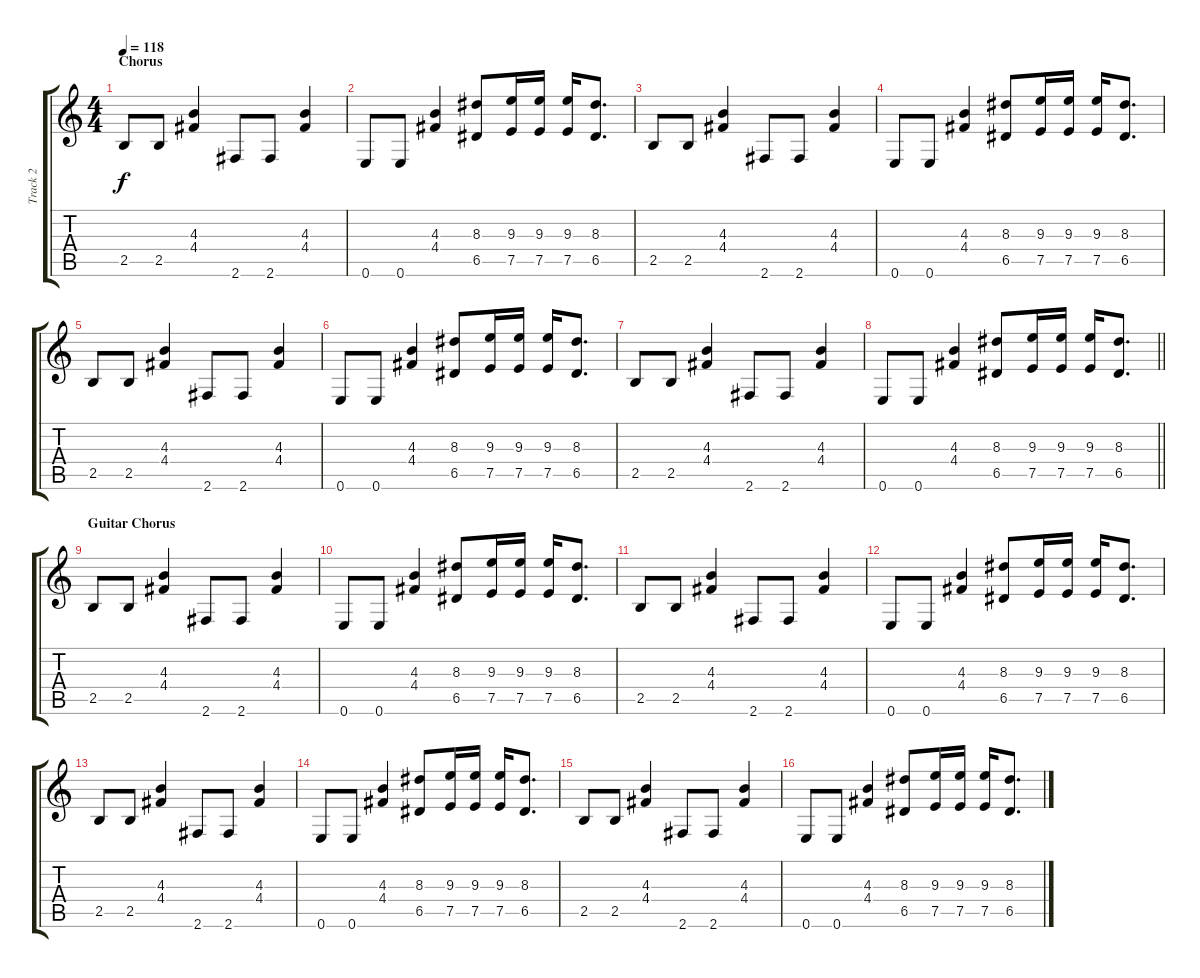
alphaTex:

\track ("Track 2" "Track 2") {instrument distortionguitar}
\staff {score tabs}
\tuning (E4 B3 G3 D3 A2 E2) {hide}
\ts (4 4)
\section ("" "Chorus")
\tempo 118
\clef g2
\ks c
2.5.8{dy f} 2.5.8 (4.3 4.4).4 2.6.8 2.6.8 (4.3 4.4).4 |
0.6.8 0.6.8 (4.3 4.4).4 (8.3 6.5).8 (9.3 7.5).16 (9.3 7.5).16 (9.3 7.5).16 (8.3 6.5).8{d} |
2.5.8 2.5.8 (4.3 4.4).4 2.6.8 2.6.8 (4.3 4.4).4 |
0.6.8 0.6.8 (4.3 4.4).4 (8.3 6.5).8 (9.3 7.5).16 (9.3 7.5).16 (9.3 7.5).16 (8.3 6.5).8{d} |
2.5.8 2.5.8 (4.3 4.4).4 2.6.8 2.6.8 (4.3 4.4).4 |
0.6.8 0.6.8 (4.3 4.4).4 (8.3 6.5).8 (9.3 7.5).16 (9.3 7.5).16 (9.3 7.5).16 (8.3 6.5).8{d} |
2.5.8 2.5.8 (4.3 4.4).4 2.6.8 2.6.8 (4.3 4.4).4 |
\barLineRight lightlight
0.6.8 0.6.8 (4.3 4.4).4 (8.3 6.5).8 (9.3 7.5).16 (9.3 7.5).16 (9.3 7.5).16 (8.3 6.5).8{d} |
\section ("" "Guitar Chorus")
2.5.8 2.5.8 (4.3 4.4).4 2.6.8 2.6.8 (4.3 4.4).4 |
0.6.8 0.6.8 (4.3 4.4).4 (8.3 6.5).8 (9.3 7.5).16 (9.3 7.5).16 (9.3 7.5).16 (8.3 6.5).8{d} |
2.5.8 2.5.8 (4.3 4.4).4 2.6.8 2.6.8 (4.3 4.4).4 |
0.6.8 0.6.8 (4.3 4.4).4 (8.3 6.5).8 (9.3 7.5).16 (9.3 7.5).16 (9.3 7.5).16 (8.3 6.5).8{d} |
2.5.8 2.5.8 (4.3 4.4).4 2.6.8 2.6.8 (4.3 4.4).4 |
0.6.8 0.6.8 (4.3 4.4).4 (8.3 6.5).8 (9.3 7.5).16 (9.3 7.5).16 (9.3 7.5).16 (8.3 6.5).8{d} |
2.5.8 2.5.8 (4.3 4.4).4 2.6.8 2.6.8 (4.3 4.4).4 |
0.6.8 0.6.8 (4.3 4.4).4 (8.3 6.5).8 (9.3 7.5).16 (9.3 7.5).16 (9.3 7.5).16 (8.3 6.5).8{d}
